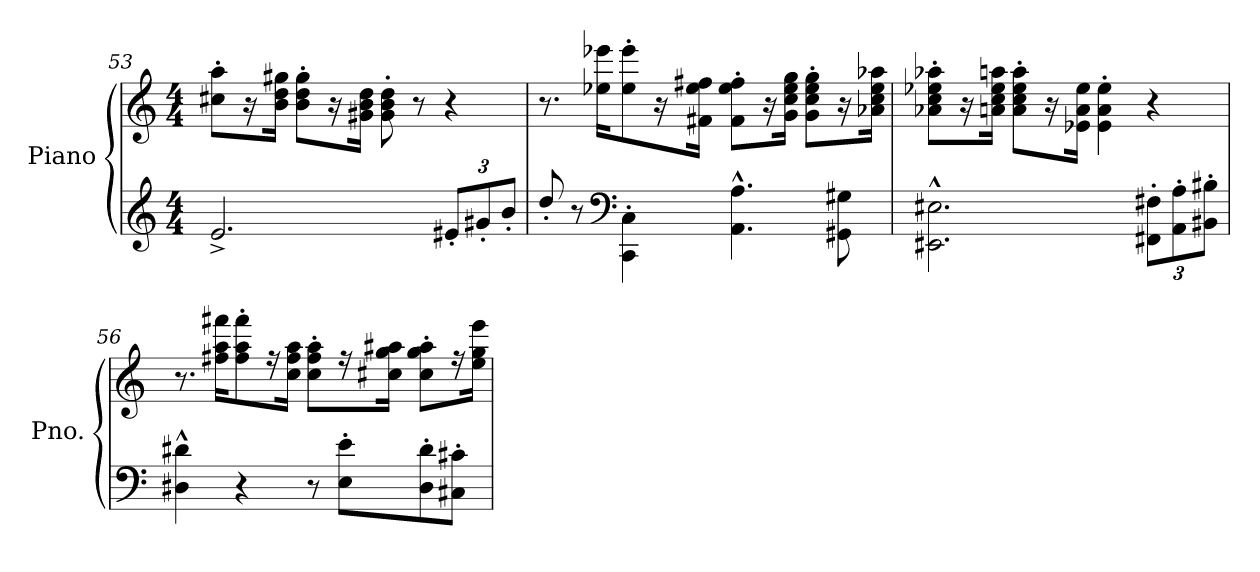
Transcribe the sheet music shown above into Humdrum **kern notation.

**kern	**kern
*part1	*part1
*staff2	*staff1
*I"Piano	*
*I'Pno.	*
!!LO:LB:g=z
*clefG2	*clefG2
*k[]	*k[]
*M4/4	*M4/4
=53	=53
2.e^/	8cc#X\' 8aa\'L
.	16r
.	16b\ 16dd\ 16gg#X\Jk
.	8b\' 8dd\' 8gg#\'L
.	16r
.	16g#X\ 16b\ 16dd\Jk
.	8g#\' 8b\' 8dd\'
.	8r
*Xbrackettup	*
12e#X'/L	4r
12g#X'/	.
12b'/J	.
=54	=54
8dd'/	8.r
8r	.
.	16ee-X\ 16eee-X\KL
*clefF4	*
4CC\' 4C\'	8ee-\' 8eee-\'
.	16r
.	16f#X\ 16ee-\ 16ff#X\Jk
4.AA\^^ 4.A\^^	8f#\' 8ee-\' 8ff#\'L
.	16r
.	16g\ 16cc\ 16ee-\ 16gg\Jk
.	8g\' 8cc\' 8ee-\' 8gg\'L
8GG#X\ 8G#X\	16r
.	16a-X\ 16cc\ 16ee-\ 16aa-X\Jk
=55	=55
2.EE#X\^^ 2.E#X\^^	8a-X\' 8cc\' 8ee-X\' 8aa-X\'L
.	16r
.	16an\ 16cc\ 16ee-\ 16aan\Jk
.	8a\' 8cc\' 8ee-\' 8aa\'L
.	16r
.	16e-X\ 16a\ 16ee-\Jk
.	4e-\' 4a\' 4ee-\'
12FF#X\' 12F#X\'L	4r
12AA\' 12A\'	.
12BB#X\' 12B#X\'J	.
!!LO:LB:g=z
=56	=56
4D#X\^^ 4d#X\^^	8.r
.	16ff#X\ 16aa\ 16fff#X\KL
4r	8ff#\' 8aa\' 8fff#\'
.	16rff
.	16cc\ 16ff#\ 16aa\Jk
8r	8cc\' 8ff#\' 8aa\'L
8E\' 8e\'L	16rff
.	16cc#X\ 16gg\ 16aa#X\Jk
8D#\' 8d#\'	8cc#\' 8gg\' 8aa#\'L
8C#X\' 8c#X\'J	16rff
.	16ee\ 16gg\ 16eee\Jk
=	=
*-	*-
